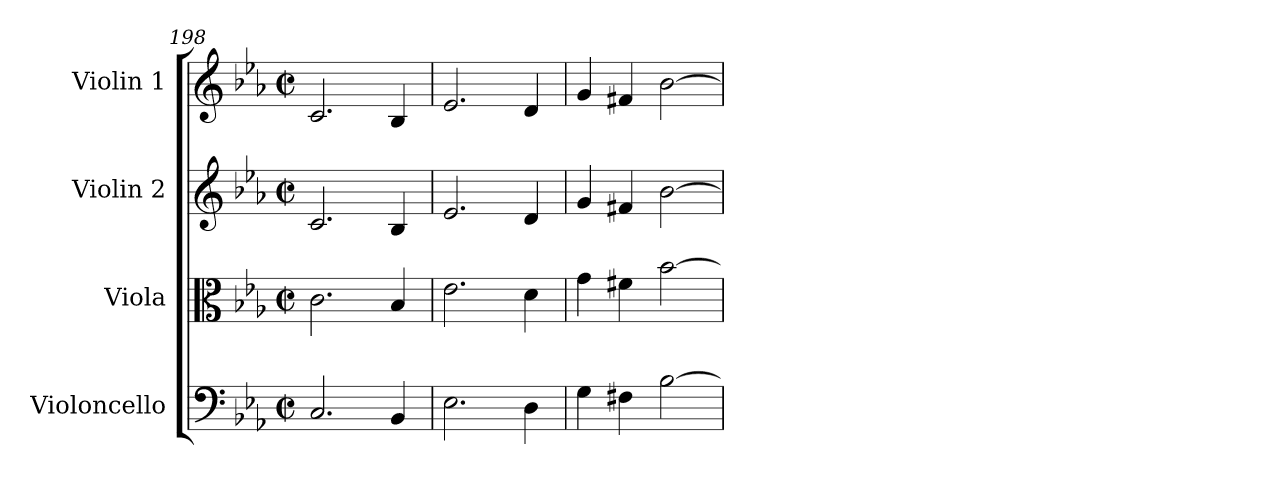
**kern	**kern	**kern	**kern
*part4	*part3	*part2	*part1
*staff4	*staff3	*staff2	*staff1
*I"Violoncello	*I"Viola	*I"Violin 2	*I"Violin 1
*I'Vc	*I'Vla	*I'Vln	*I'Vln
*clefF4	*clefC3	*clefG2	*clefG2
*k[b-e-a-]	*k[b-e-a-]	*k[b-e-a-]	*k[b-e-a-]
*M2/2	*M2/2	*M2/2	*M2/2
*met(c|)	*met(c|)	*met(c|)	*met(c|)
=198	=198	=198	=198
2.C/	2.c\	2.c/	2.c/
4BB-/	4B-/	4B-/	4B-/
=199	=199	=199	=199
2.E-\	2.e-\	2.e-/	2.e-/
4D\	4d\	4d/	4d/
=200	=200	=200	=200
4G\	4g\	4g/	4g/
4F#X\	4f#X\	4f#X/	4f#X/
[2B-\	[2b-\	[2b-\	[2b-\
=	=	=	=
*-	*-	*-	*-
